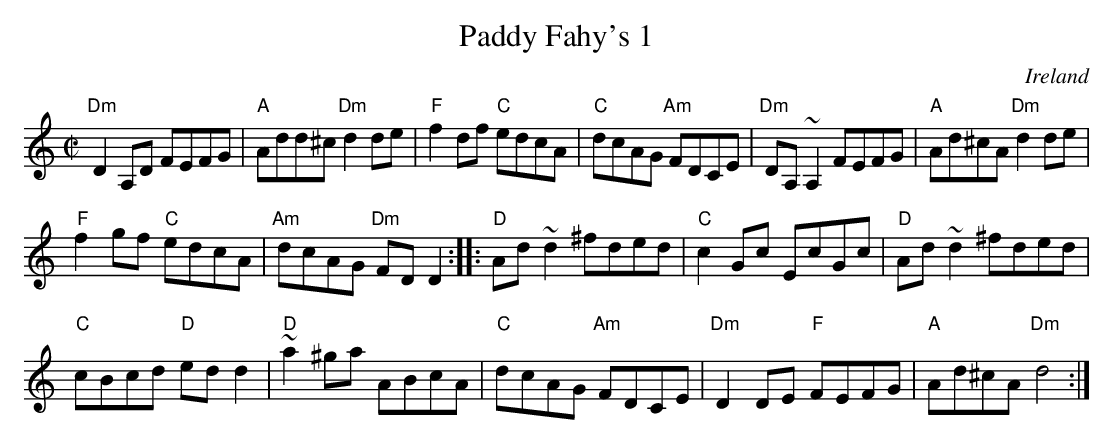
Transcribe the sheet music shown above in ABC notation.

X:1
T:Paddy Fahy's 1
O:Ireland
M:C|
L:1/8
K:C
"Dm"D2A,D FEFG| "A"Add^c "Dm"d2de| "F"f2df "C"edcA|\
"C"dcAG "Am"FDCE|"Dm"DA, ~A,2 FEFG | "A"Ad^cA "Dm"d2de |
"F"f2gf "C"edcA | "Am"dcAG "Dm"FDD2:|\
|:"D"Ad ~d2 ^fded |\
"C"c2Gc EcGc | "D"Ad ~d2 ^fded |
"C"cBcd "D"edd2 | "D"~a2 ^ga ABcA | "C"dcAG "Am"FDCE |\
"Dm"D2DE "F"FEFG | "A"Ad^cA "Dm"d4 :|
